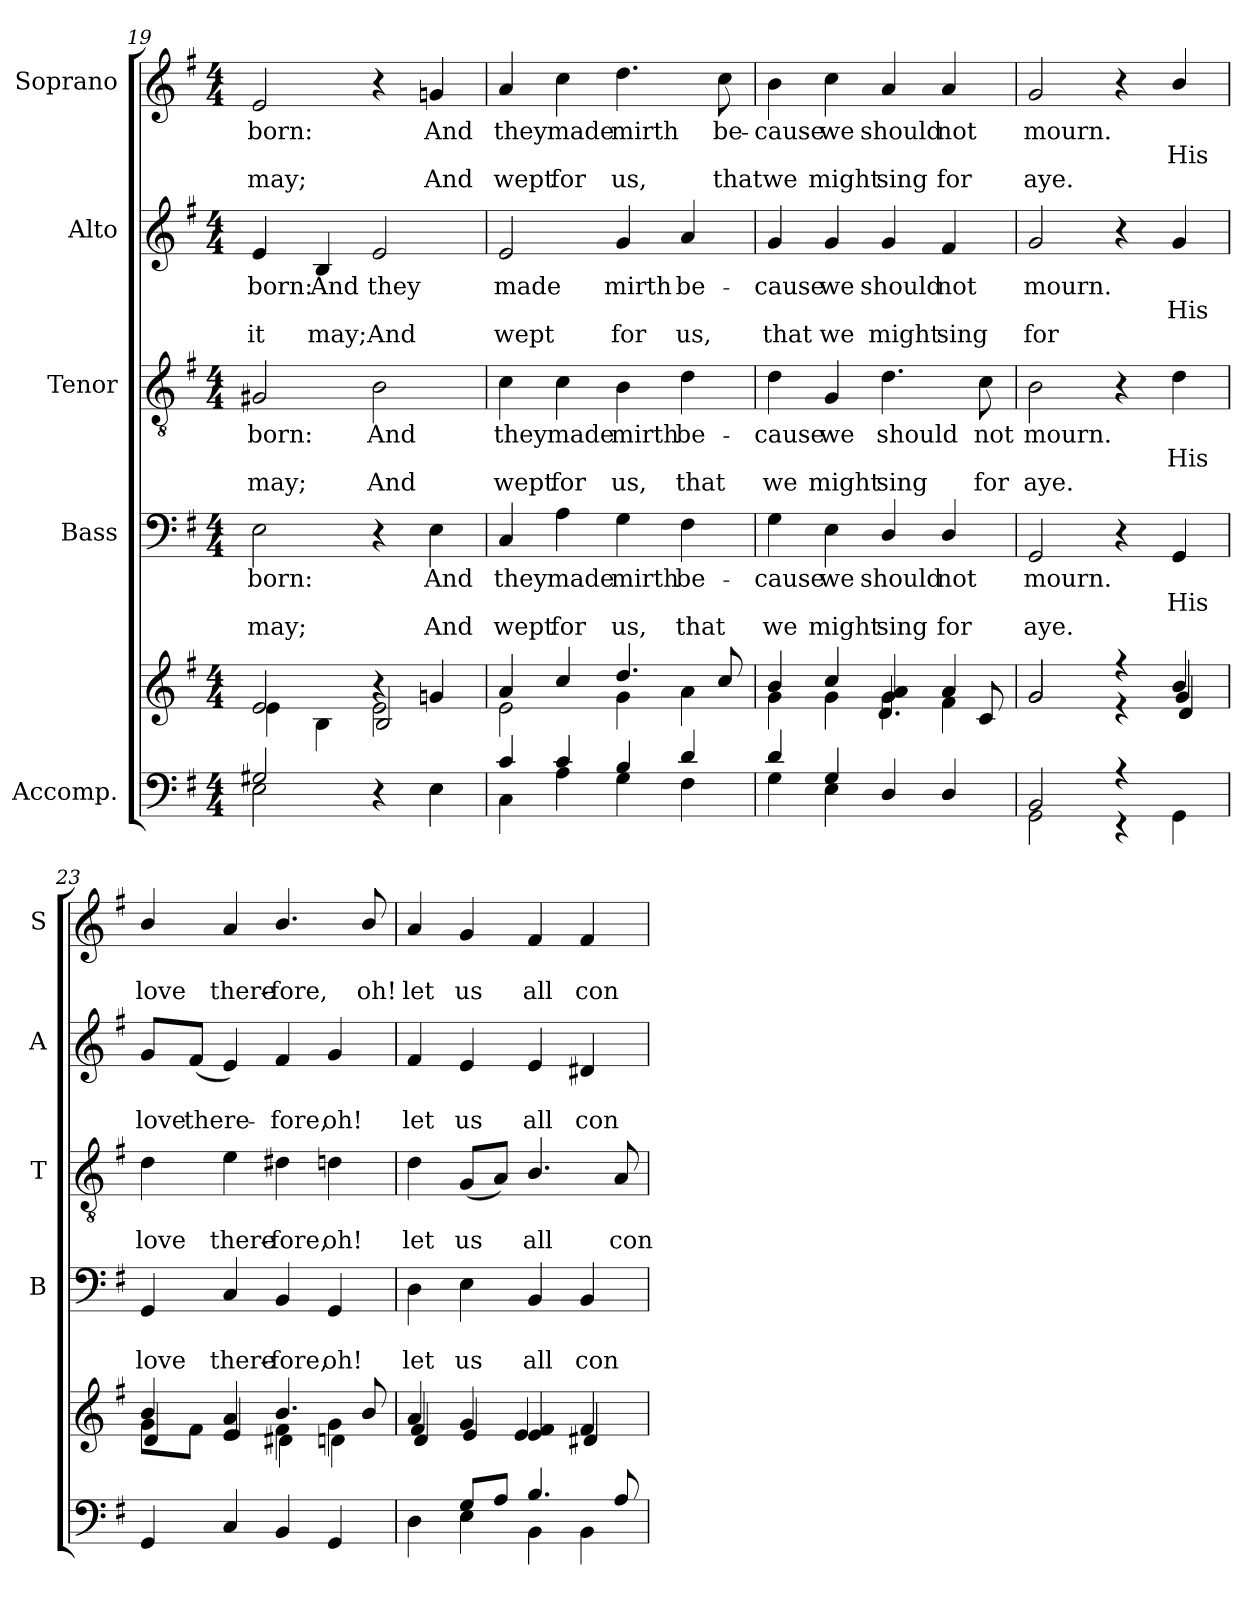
**kern	**kern	**kern	**text	**text	**text	**kern	**text	**text	**text	**kern	**text	**text	**text	**kern	**text	**text	**text
*part5	*part5	*part4	*part4	*part4	*part4	*part3	*part3	*part3	*part3	*part2	*part2	*part2	*part2	*part1	*part1	*part1	*part1
*staff6	*staff5	*staff4	*staff4	*staff4	*staff4	*staff3	*staff3	*staff3	*staff3	*staff2	*staff2	*staff2	*staff2	*staff1	*staff1	*staff1	*staff1
*I"Accomp.	*	*I"Bass	*	*	*	*I"Tenor	*	*	*	*I"Alto	*	*	*	*I"Soprano	*	*	*
*	*	*I'B	*	*	*	*I'T	*	*	*	*I'A	*	*	*	*I'S	*	*	*
!!LO:PB:g=z
*clefF4	*clefG2	*clefF4	*	*	*	*clefGv2	*	*	*	*clefG2	*	*	*	*clefG2	*	*	*
*k[f#]	*k[f#]	*k[f#]	*	*	*	*k[f#]	*	*	*	*k[f#]	*	*	*	*k[f#]	*	*	*
*G:	*G:	*G:	*	*	*	*G:	*	*	*	*G:	*	*	*	*G:	*	*	*
*M4/4	*M4/4	*M4/4	*	*	*	*M4/4	*	*	*	*M4/4	*	*	*	*M4/4	*	*	*
=19	=19	=19	=19	=19	=19	=19	=19	=19	=19	=19	=19	=19	=19	=19	=19	=19	=19
*^	*^	*	*	*	*	*	*	*	*	*	*	*	*	*	*	*	*
*	*	*	*^	*	*	*	*	*	*	*	*	*	*	*	*	*	*	*	*
!	!	!	!	!	!	!LO:LY:b	!	!LO:LY:b	!	!LO:LY:b	!	!LO:LY:b	!	!LO:LY:b	!	!LO:LY:b	!	!LO:LY:b	!	!LO:LY:b
2G#X/	2E\	2e/	4e\	2ryy	2E\	born:	.	may;	2G#X/	born:	.	may;	4e/	born:	.	it	2e/	born:	.	may;
!	!	!	!	!	!	!	!	!	!	!	!	!	!	!LO:LY:b	!	!LO:LY:b	!	!	!	!
.	.	.	4B\	.	.	.	.	.	.	.	.	.	4B/	And	.	may;	.	.	.	.
!	!	!	!	!	!	!	!	!	!	!LO:LY:b	!	!LO:LY:b	!	!LO:LY:b	!	!LO:LY:b	!	!	!	!
2ryy	4r	4r	2e\	2B/	4r	.	.	.	2B\	And	.	And	2e/	they	.	And	4r	.	.	.
!	!	!	!	!	!	!LO:LY:b	!	!LO:LY:b	!	!	!	!	!	!	!	!	!	!LO:LY:b	!	!LO:LY:b
.	4E\	4gni/	.	.	4E\	And	.	And	.	.	.	.	.	.	.	.	4gni/	And	.	And
*	*	*	*v	*v	*	*	*	*	*	*	*	*	*	*	*	*	*	*	*	*
=20	=20	=20	=20	=20	=20	=20	=20	=20	=20	=20	=20	=20	=20	=20	=20	=20	=20	=20	=20
!	!	!	!	!	!LO:LY:b	!	!LO:LY:b	!	!LO:LY:b	!	!LO:LY:b	!	!LO:LY:b	!	!LO:LY:b	!	!LO:LY:b	!	!LO:LY:b
4c/	4C\	4a/	2e\	4C/	they	.	wept	4c\	they	.	wept	2e/	made	.	wept	4a/	they	.	wept
!	!	!	!	!	!LO:LY:b	!	!LO:LY:b	!	!LO:LY:b	!	!LO:LY:b	!	!	!	!	!	!LO:LY:b	!	!LO:LY:b
4c/	4A\	4cc/	.	4A\	made	.	for	4c\	made	.	for	.	.	.	.	4cc\	made	.	for
!	!	!	!	!	!LO:LY:b	!	!LO:LY:b	!	!LO:LY:b	!	!LO:LY:b	!	!LO:LY:b	!	!LO:LY:b	!	!LO:LY:b	!	!LO:LY:b
4B/	4G\	4.dd/	4g\	4G\	mirth	.	us,	4B\	mirth	.	us,	4g/	mirth	.	for	4.dd\	mirth	.	us,
!	!	!	!	!	!LO:LY:b	!	!LO:LY:b	!	!LO:LY:b	!	!LO:LY:b	!	!LO:LY:b	!	!LO:LY:b	!	!	!	!
4d/	4F#\	.	4a\	4F#\	be-	.	that	4d\	be-	.	that	4a/	be-	.	us,	.	.	.	.
!	!	!	!	!	!	!	!	!	!	!	!	!	!	!	!	!	!LO:LY:b	!	!LO:LY:b
.	.	8cc/	.	.	.	.	.	.	.	.	.	.	.	.	.	8cc\	be-	.	that
=21	=21	=21	=21	=21	=21	=21	=21	=21	=21	=21	=21	=21	=21	=21	=21	=21	=21	=21	=21
*	*	*	*^	*	*	*	*	*	*	*	*	*	*	*	*	*	*	*	*
!	!	!	!	!	!	!LO:LY:b	!	!LO:LY:b	!	!LO:LY:b	!	!LO:LY:b	!	!LO:LY:b	!	!LO:LY:b	!	!LO:LY:b	!	!LO:LY:b
4d/	4G\	4b/	4g\	2ryy	4G\	-cause	.	we	4d\	-cause	.	we	4g/	-cause	.	that	4b\	-cause	.	we
!	!	!	!	!	!	!LO:LY:b	!	!LO:LY:b	!	!LO:LY:b	!	!LO:LY:b	!	!LO:LY:b	!	!LO:LY:b	!	!LO:LY:b	!	!LO:LY:b
4G/	4E\	4cc/	4g\	.	4E\	we	.	might	4G/	we	.	might	4g/	we	.	we	4cc\	we	.	might
!	!	!	!	!	!	!LO:LY:b	!	!LO:LY:b	!	!LO:LY:b	!	!LO:LY:b	!	!LO:LY:b	!	!LO:LY:b	!	!LO:LY:b	!	!LO:LY:b
2ryy	4D/	4g/ 4a/	4g\	4.d/	4D/	should	.	sing	4.d\	should	.	sing	4g/	should	.	might	4a/	should	.	sing
!	!	!	!	!	!	!LO:LY:b	!	!LO:LY:b	!	!	!	!	!	!LO:LY:b	!	!LO:LY:b	!	!LO:LY:b	!	!LO:LY:b
.	4D/	4a/	4f#\	.	4D/	not	.	for	.	.	.	.	4f#/	not	.	sing	4a/	not	.	for
!	!	!	!	!	!	!	!	!	!	!LO:LY:b	!	!LO:LY:b	!	!	!	!	!	!	!	!
.	.	.	.	8c/	.	.	.	.	8c\	not	.	for	.	.	.	.	.	.	.	.
=22	=22	=22	=22	=22	=22	=22	=22	=22	=22	=22	=22	=22	=22	=22	=22	=22	=22	=22	=22	=22
!	!	!	!	!	!	!LO:LY:b	!	!LO:LY:b	!	!LO:LY:b	!	!LO:LY:b	!	!LO:LY:b	!	!LO:LY:b	!	!LO:LY:b	!	!LO:LY:b
2BB/	2GG\	2g/	2g/	2.ryy	2GG/	mourn.	.	aye.	2B\	mourn.	.	aye.	2g/	mourn.	.	for	2g/	mourn.	.	aye.
4r	4r	4r	4r	.	4r	.	.	.	4r	.	.	.	4r	.	.	.	4r	.	.	.
!	!	!	!	!	!	!	!LO:LY:b	!	!	!	!LO:LY:b	!	!	!	!LO:LY:b	!	!	!	!LO:LY:b	!
4ryy	4GG\	4b/	4g/	4d/	4GG/	.	His	.	4d\	.	His	.	4g/	.	His	.	4b/	.	His	.
=23	=23	=23	=23	=23	=23	=23	=23	=23	=23	=23	=23	=23	=23	=23	=23	=23	=23	=23	=23	=23
!	!	!	!	!	!	!	!LO:LY:b	!	!	!	!LO:LY:b	!	!	!	!LO:LY:b	!	!	!	!LO:LY:b	!
*v	*v	*	*	*	*	*	*	*	*	*	*	*	*	*	*	*	*	*	*	*
4GG/	4b/	8g\L	4d/	4GG/	.	love	.	4d\	.	love	.	8g/L	.	love	.	4b/	.	love	.
!	!	!	!	!	!	!	!	!	!	!	!	!	!	!LO:LY:b	!	!	!	!	!
.	.	8f#\J	.	.	.	.	.	.	.	.	.	(<8f#/J	.	there-	.	.	.	.	.
!	!	!	!	!	!	!LO:LY:b	!	!	!	!LO:LY:b	!	!	!	!	!	!	!	!LO:LY:b	!
4C/	4a/	4e/	4e/	4C/	.	there-	.	4e\	.	there-	.	4e/)	.	.	.	4a/	.	there-	.
!	!	!	!	!	!	!LO:LY:b	!	!	!	!LO:LY:b	!	!	!	!LO:LY:b	!	!	!	!LO:LY:b	!
4BB/	4.b/	4f#\	4d#X\	4BB/	.	-fore,	.	4d#X\	.	-fore,	.	4f#/	.	-fore,	.	4.b/	.	-fore,	.
!	!	!	!	!	!	!LO:LY:b	!	!	!	!LO:LY:b	!	!	!	!LO:LY:b	!	!	!	!	!
4GG/	.	4g\	4dn\	4GG/	.	oh!	.	4dn\	.	oh!	.	4g/	.	oh!	.	.	.	.	.
!	!	!	!	!	!	!	!	!	!	!	!	!	!	!	!	!	!	!LO:LY:b	!
.	8b/	.	.	.	.	.	.	.	.	.	.	.	.	.	.	8b/	.	oh!	.
!!LO:LB:g=z
=24	=24	=24	=24	=24	=24	=24	=24	=24	=24	=24	=24	=24	=24	=24	=24	=24	=24	=24	=24
*^	*	*	*	*	*	*	*	*	*	*	*	*	*	*	*	*	*	*	*
!	!	!	!	!	!	!	!LO:LY:b	!	!	!	!LO:LY:b	!	!	!	!LO:LY:b	!	!	!	!LO:LY:b	!
4ryy	4D\	4a/	4f#/	4d/	4D\	.	let	.	4d\	.	let	.	4f#/	.	let	.	4a/	.	let	.
!	!	!	!	!	!	!	!LO:LY:b	!	!	!	!LO:LY:b	!	!	!	!LO:LY:b	!	!	!	!LO:LY:b	!
8G/L	4E\	4g/	4e/	2.ryy	4E\	.	us	.	(<8G/L	.	us	.	4e/	.	us	.	4g/	.	us	.
8A/J	.	.	.	.	.	.	.	.	8A/J)	.	.	.	.	.	.	.	.	.	.	.
!	!	!	!	!	!	!	!LO:LY:b	!	!	!	!LO:LY:b	!	!	!	!LO:LY:b	!	!	!	!LO:LY:b	!
4.B/	4BB\	4e/ 4f#/	4e/	.	4BB/	.	all	.	4.B/	.	all	.	4e/	.	all	.	4f#/	.	all	.
!	!	!	!	!	!	!	!LO:LY:b	!	!	!	!	!	!	!	!LO:LY:b	!	!	!	!LO:LY:b	!
.	4BB\	4f#/	4d#X/	.	4BB/	.	con-	.	.	.	.	.	4d#X/	.	con-	.	4f#/	.	con-	.
!	!	!	!	!	!	!	!	!	!	!	!LO:LY:b	!	!	!	!	!	!	!	!	!
8A/	.	.	.	.	.	.	.	.	8A/	.	con-	.	.	.	.	.	.	.	.	.
*v	*v	*	*	*	*	*	*	*	*	*	*	*	*	*	*	*	*	*	*	*
*	*v	*v	*v	*	*	*	*	*	*	*	*	*	*	*	*	*	*	*	*
=	=	=	=	=	=	=	=	=	=	=	=	=	=	=	=	=	=
*-	*-	*-	*-	*-	*-	*-	*-	*-	*-	*-	*-	*-	*-	*-	*-	*-	*-
